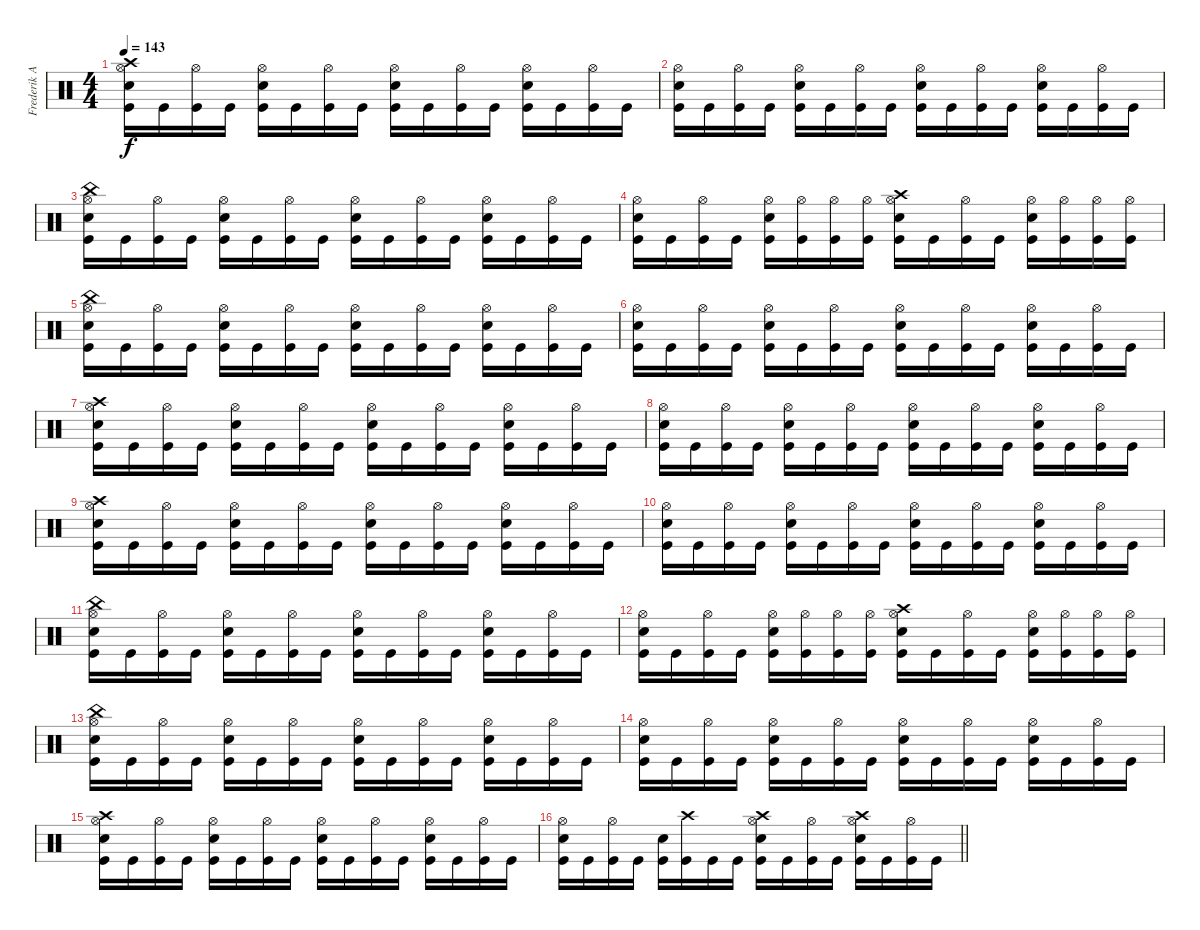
\track ("Frederik Andersson" "Frederik A") {instrument percussion}
\staff {score}
\articulation defaults
\ts (4 4)
\tempo 143
\clef neutral
\ks c
("Crash high (hit)" "Hi-Hat (open)" "Snare (hit) 2" "Kick (hit)").16{dy f} "Kick (hit)".16 ("Hi-Hat (open)" "Kick (hit)").16 "Kick (hit)".16 ("Hi-Hat (open)" "Snare (hit) 2" "Kick (hit)").16 "Kick (hit)".16 ("Hi-Hat (open)" "Kick (hit)").16 "Kick (hit)".16 ("Hi-Hat (open)" "Snare (hit) 2" "Kick (hit)").16 "Kick (hit)".16 ("Hi-Hat (open)" "Kick (hit)").16 "Kick (hit)".16 ("Hi-Hat (open)" "Snare (hit) 2" "Kick (hit)").16 "Kick (hit)".16 ("Hi-Hat (open)" "Kick (hit)").16 "Kick (hit)".16 |
("Hi-Hat (open)" "Snare (hit) 2" "Kick (hit)").16 "Kick (hit)".16 ("Hi-Hat (open)" "Kick (hit)").16 "Kick (hit)".16 ("Hi-Hat (open)" "Snare (hit) 2" "Kick (hit)").16 "Kick (hit)".16 ("Hi-Hat (open)" "Kick (hit)").16 "Kick (hit)".16 ("Hi-Hat (open)" "Snare (hit) 2" "Kick (hit)").16 "Kick (hit)".16 ("Hi-Hat (open)" "Kick (hit)").16 "Kick (hit)".16 ("Hi-Hat (open)" "Snare (hit) 2" "Kick (hit)").16 "Kick (hit)".16 ("Hi-Hat (open)" "Kick (hit)").16 "Kick (hit)".16 |
("China (hit)" "Hi-Hat (open)" "Snare (hit) 2" "Kick (hit)").16 "Kick (hit)".16 ("Hi-Hat (open)" "Kick (hit)").16 "Kick (hit)".16 ("Hi-Hat (open)" "Snare (hit) 2" "Kick (hit)").16 "Kick (hit)".16 ("Hi-Hat (open)" "Kick (hit)").16 "Kick (hit)".16 ("Hi-Hat (open)" "Snare (hit) 2" "Kick (hit)").16 "Kick (hit)".16 ("Hi-Hat (open)" "Kick (hit)").16 "Kick (hit)".16 ("Hi-Hat (open)" "Snare (hit) 2" "Kick (hit)").16 "Kick (hit)".16 ("Hi-Hat (open)" "Kick (hit)").16 "Kick (hit)".16 |
("Hi-Hat (open)" "Snare (hit) 2" "Kick (hit)").16 "Kick (hit)".16 ("Hi-Hat (open)" "Kick (hit)").16 "Kick (hit)".16 ("Hi-Hat (open)" "Snare (hit) 2" "Kick (hit)").16 ("Hi-Hat (open)" "Kick (hit)").16 ("Hi-Hat (open)" "Kick (hit)").16 ("Hi-Hat (open)" "Kick (hit)").16 ("Crash high (hit)" "Hi-Hat (open)" "Snare (hit) 2" "Kick (hit)").16 "Kick (hit)".16 ("Hi-Hat (open)" "Kick (hit)").16 "Kick (hit)".16 ("Hi-Hat (open)" "Snare (hit) 2" "Kick (hit)").16 ("Hi-Hat (open)" "Kick (hit)").16 ("Hi-Hat (open)" "Kick (hit)").16 ("Hi-Hat (open)" "Kick (hit)").16 |
("China (hit)" "Hi-Hat (open)" "Snare (hit) 2" "Kick (hit)").16 "Kick (hit)".16 ("Hi-Hat (open)" "Kick (hit)").16 "Kick (hit)".16 ("Hi-Hat (open)" "Snare (hit) 2" "Kick (hit)").16 "Kick (hit)".16 ("Hi-Hat (open)" "Kick (hit)").16 "Kick (hit)".16 ("Hi-Hat (open)" "Snare (hit) 2" "Kick (hit)").16 "Kick (hit)".16 ("Hi-Hat (open)" "Kick (hit)").16 "Kick (hit)".16 ("Hi-Hat (open)" "Snare (hit) 2" "Kick (hit)").16 "Kick (hit)".16 ("Hi-Hat (open)" "Kick (hit)").16 "Kick (hit)".16 |
("Hi-Hat (open)" "Snare (hit) 2" "Kick (hit)").16 "Kick (hit)".16 ("Hi-Hat (open)" "Kick (hit)").16 "Kick (hit)".16 ("Hi-Hat (open)" "Snare (hit) 2" "Kick (hit)").16 "Kick (hit)".16 ("Hi-Hat (open)" "Kick (hit)").16 "Kick (hit)".16 ("Hi-Hat (open)" "Snare (hit) 2" "Kick (hit)").16 "Kick (hit)".16 ("Hi-Hat (open)" "Kick (hit)").16 "Kick (hit)".16 ("Hi-Hat (open)" "Snare (hit) 2" "Kick (hit)").16 "Kick (hit)".16 ("Hi-Hat (open)" "Kick (hit)").16 "Kick (hit)".16 |
("Crash high (hit)" "Hi-Hat (open)" "Snare (hit) 2" "Kick (hit)").16 "Kick (hit)".16 ("Hi-Hat (open)" "Kick (hit)").16 "Kick (hit)".16 ("Hi-Hat (open)" "Snare (hit) 2" "Kick (hit)").16 "Kick (hit)".16 ("Hi-Hat (open)" "Kick (hit)").16 "Kick (hit)".16 ("Hi-Hat (open)" "Snare (hit) 2" "Kick (hit)").16 "Kick (hit)".16 ("Hi-Hat (open)" "Kick (hit)").16 "Kick (hit)".16 ("Hi-Hat (open)" "Snare (hit) 2" "Kick (hit)").16 "Kick (hit)".16 ("Hi-Hat (open)" "Kick (hit)").16 "Kick (hit)".16 |
("Hi-Hat (open)" "Snare (hit) 2" "Kick (hit)").16 "Kick (hit)".16 ("Hi-Hat (open)" "Kick (hit)").16 "Kick (hit)".16 ("Hi-Hat (open)" "Snare (hit) 2" "Kick (hit)").16 "Kick (hit)".16 ("Hi-Hat (open)" "Kick (hit)").16 "Kick (hit)".16 ("Hi-Hat (open)" "Snare (hit) 2" "Kick (hit)").16 "Kick (hit)".16 ("Hi-Hat (open)" "Kick (hit)").16 "Kick (hit)".16 ("Hi-Hat (open)" "Snare (hit) 2" "Kick (hit)").16 "Kick (hit)".16 ("Hi-Hat (open)" "Kick (hit)").16 "Kick (hit)".16 |
("Crash high (hit)" "Hi-Hat (open)" "Snare (hit) 2" "Kick (hit)").16 "Kick (hit)".16 ("Hi-Hat (open)" "Kick (hit)").16 "Kick (hit)".16 ("Hi-Hat (open)" "Snare (hit) 2" "Kick (hit)").16 "Kick (hit)".16 ("Hi-Hat (open)" "Kick (hit)").16 "Kick (hit)".16 ("Hi-Hat (open)" "Snare (hit) 2" "Kick (hit)").16 "Kick (hit)".16 ("Hi-Hat (open)" "Kick (hit)").16 "Kick (hit)".16 ("Hi-Hat (open)" "Snare (hit) 2" "Kick (hit)").16 "Kick (hit)".16 ("Hi-Hat (open)" "Kick (hit)").16 "Kick (hit)".16 |
("Hi-Hat (open)" "Snare (hit) 2" "Kick (hit)").16 "Kick (hit)".16 ("Hi-Hat (open)" "Kick (hit)").16 "Kick (hit)".16 ("Hi-Hat (open)" "Snare (hit) 2" "Kick (hit)").16 "Kick (hit)".16 ("Hi-Hat (open)" "Kick (hit)").16 "Kick (hit)".16 ("Hi-Hat (open)" "Snare (hit) 2" "Kick (hit)").16 "Kick (hit)".16 ("Hi-Hat (open)" "Kick (hit)").16 "Kick (hit)".16 ("Hi-Hat (open)" "Snare (hit) 2" "Kick (hit)").16 "Kick (hit)".16 ("Hi-Hat (open)" "Kick (hit)").16 "Kick (hit)".16 |
("China (hit)" "Hi-Hat (open)" "Snare (hit) 2" "Kick (hit)").16 "Kick (hit)".16 ("Hi-Hat (open)" "Kick (hit)").16 "Kick (hit)".16 ("Hi-Hat (open)" "Snare (hit) 2" "Kick (hit)").16 "Kick (hit)".16 ("Hi-Hat (open)" "Kick (hit)").16 "Kick (hit)".16 ("Hi-Hat (open)" "Snare (hit) 2" "Kick (hit)").16 "Kick (hit)".16 ("Hi-Hat (open)" "Kick (hit)").16 "Kick (hit)".16 ("Hi-Hat (open)" "Snare (hit) 2" "Kick (hit)").16 "Kick (hit)".16 ("Hi-Hat (open)" "Kick (hit)").16 "Kick (hit)".16 |
("Hi-Hat (open)" "Snare (hit) 2" "Kick (hit)").16 "Kick (hit)".16 ("Hi-Hat (open)" "Kick (hit)").16 "Kick (hit)".16 ("Hi-Hat (open)" "Snare (hit) 2" "Kick (hit)").16 ("Hi-Hat (open)" "Kick (hit)").16 ("Hi-Hat (open)" "Kick (hit)").16 ("Hi-Hat (open)" "Kick (hit)").16 ("Crash high (hit)" "Hi-Hat (open)" "Snare (hit) 2" "Kick (hit)").16 "Kick (hit)".16 ("Hi-Hat (open)" "Kick (hit)").16 "Kick (hit)".16 ("Hi-Hat (open)" "Snare (hit) 2" "Kick (hit)").16 ("Hi-Hat (open)" "Kick (hit)").16 ("Hi-Hat (open)" "Kick (hit)").16 ("Hi-Hat (open)" "Kick (hit)").16 |
("China (hit)" "Hi-Hat (open)" "Snare (hit) 2" "Kick (hit)").16 "Kick (hit)".16 ("Hi-Hat (open)" "Kick (hit)").16 "Kick (hit)".16 ("Hi-Hat (open)" "Snare (hit) 2" "Kick (hit)").16 "Kick (hit)".16 ("Hi-Hat (open)" "Kick (hit)").16 "Kick (hit)".16 ("Hi-Hat (open)" "Snare (hit) 2" "Kick (hit)").16 "Kick (hit)".16 ("Hi-Hat (open)" "Kick (hit)").16 "Kick (hit)".16 ("Hi-Hat (open)" "Snare (hit) 2" "Kick (hit)").16 "Kick (hit)".16 ("Hi-Hat (open)" "Kick (hit)").16 "Kick (hit)".16 |
("Hi-Hat (open)" "Snare (hit) 2" "Kick (hit)").16 "Kick (hit)".16 ("Hi-Hat (open)" "Kick (hit)").16 "Kick (hit)".16 ("Hi-Hat (open)" "Snare (hit) 2" "Kick (hit)").16 "Kick (hit)".16 ("Hi-Hat (open)" "Kick (hit)").16 "Kick (hit)".16 ("Hi-Hat (open)" "Snare (hit) 2" "Kick (hit)").16 "Kick (hit)".16 ("Hi-Hat (open)" "Kick (hit)").16 "Kick (hit)".16 ("Hi-Hat (open)" "Snare (hit) 2" "Kick (hit)").16 "Kick (hit)".16 ("Hi-Hat (open)" "Kick (hit)").16 "Kick (hit)".16 |
("Crash high (hit)" "Hi-Hat (open)" "Snare (hit) 2" "Kick (hit)").16 "Kick (hit)".16 ("Hi-Hat (open)" "Kick (hit)").16 "Kick (hit)".16 ("Hi-Hat (open)" "Snare (hit) 2" "Kick (hit)").16 "Kick (hit)".16 ("Hi-Hat (open)" "Kick (hit)").16 "Kick (hit)".16 ("Hi-Hat (open)" "Snare (hit) 2" "Kick (hit)").16 "Kick (hit)".16 ("Hi-Hat (open)" "Kick (hit)").16 "Kick (hit)".16 ("Hi-Hat (open)" "Snare (hit) 2" "Kick (hit)").16 "Kick (hit)".16 ("Hi-Hat (open)" "Kick (hit)").16 "Kick (hit)".16 |
\barLineRight lightlight
("Hi-Hat (open)" "Snare (hit) 2" "Kick (hit)").16 "Kick (hit)".16 ("Hi-Hat (open)" "Kick (hit)").16 "Kick (hit)".16 ("Snare (hit) 2" "Kick (hit)").16 ("Crash high (hit)" "Kick (hit)").16 "Kick (hit)".16 "Kick (hit)".16 ("Crash high (hit)" "Hi-Hat (open)" "Snare (hit) 2" "Kick (hit)").16 "Kick (hit)".16 ("Hi-Hat (open)" "Kick (hit)").16 "Kick (hit)".16 ("Crash high (hit)" "Hi-Hat (open)" "Snare (hit) 2" "Kick (hit)").16 "Kick (hit)".16 ("Hi-Hat (open)" "Kick (hit)").16 "Kick (hit)".16
